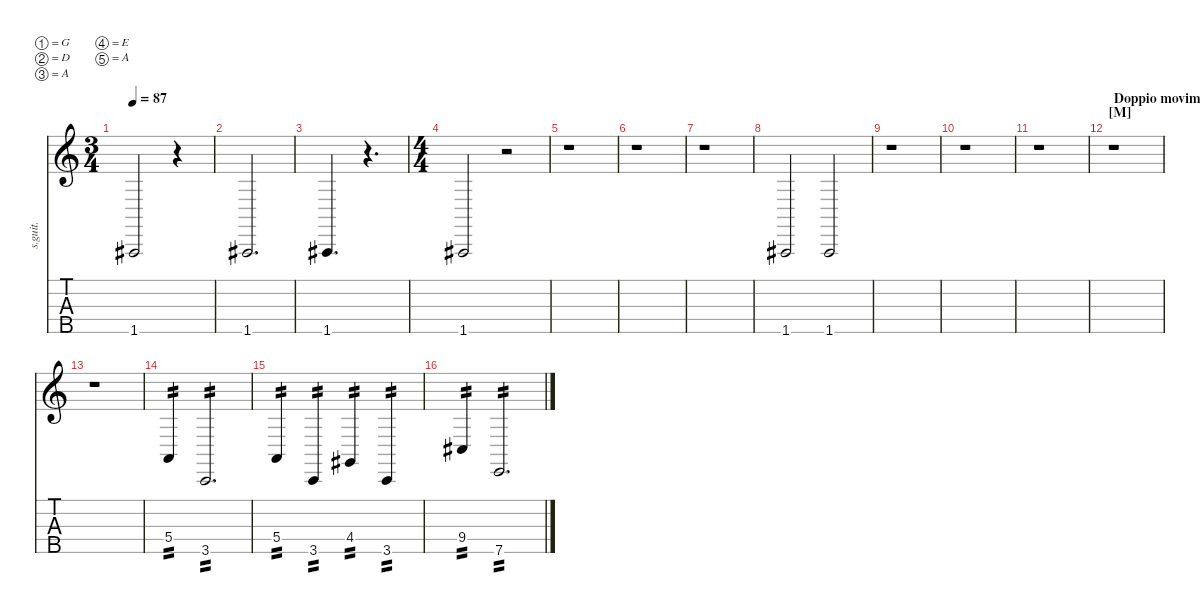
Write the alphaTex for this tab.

\defaultSystemsLayout 4
\hideDynamics
\bracketExtendMode nobrackets
\track ("" "s.guit.") {instrument electricbassfinger}
\staff {score tabs}
\tuning (G2 D2 A1 E1 A0)
\ts (3 4)
\tempo 87
\clef g2
\ks c
1.5{acc #}.2{dy ff} r.4 |
1.5{acc #}.2{d} |
1.5{acc #}.4{d} r.4{d} |
\ts (4 4)
\beaming (8 2 2 2 2)
1.5{acc #}.2 r.2 |
r.1 |
r.1 |
r.1 |
1.5{acc #}.2 1.5{acc #}.2 |
r.1 |
r.1 |
r.1 |
\section ("M" "")
\tempo (175 "Doppio movimento")
r.1 |
r.1 |
5.4.4{tp 2} 3.5.2{d tp 2} |
5.4.4{tp 2} 3.5.4{tp 2} 4.4{acc #}.4{tp 2} 3.5.4{tp 2} |
9.4{acc #}.4{tp 2} 7.5.2{d tp 2}
